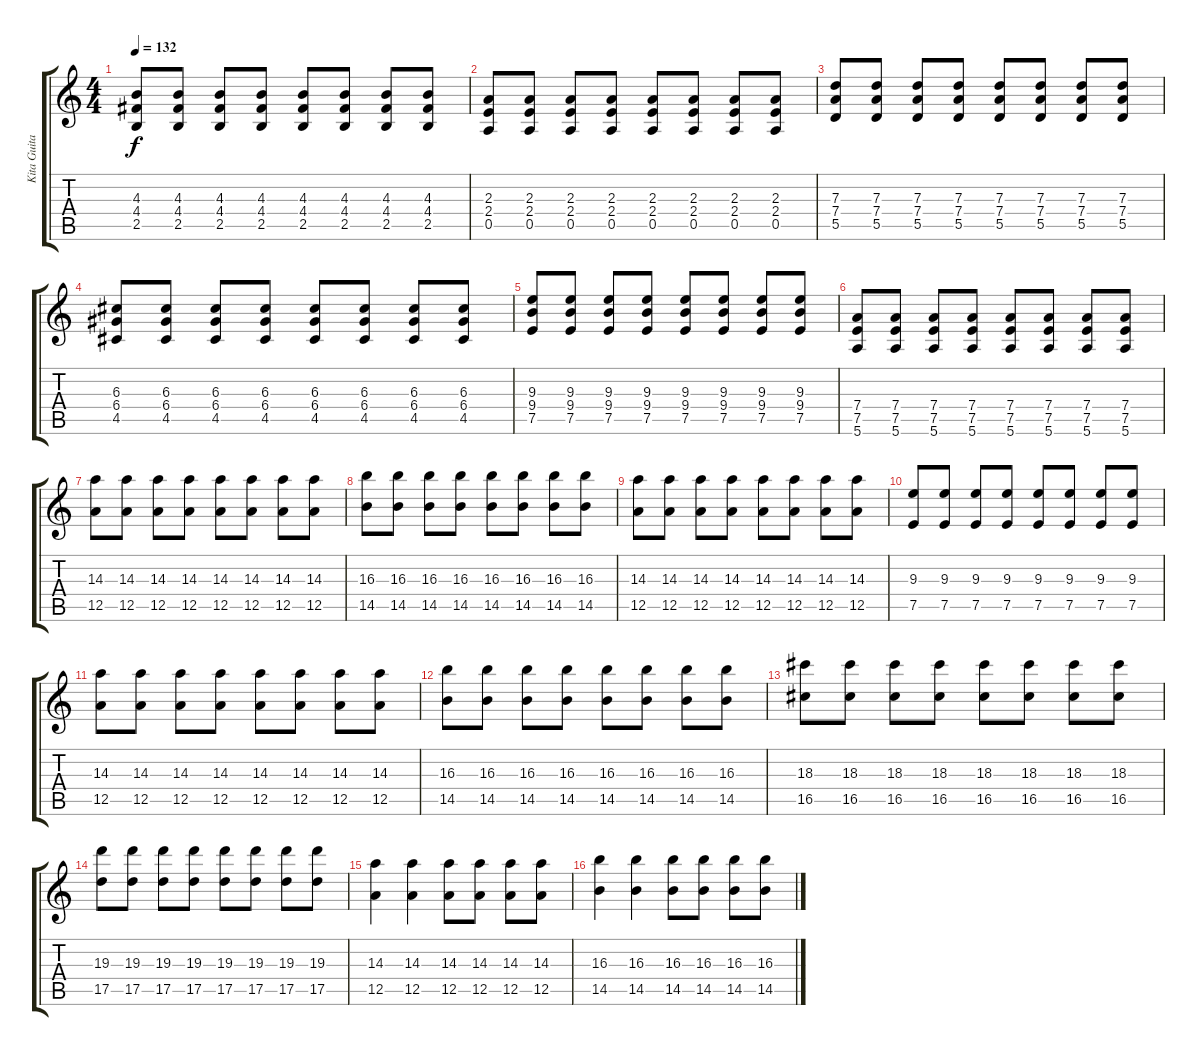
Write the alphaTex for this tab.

\track ("Kita Guitar" "Kita Guita") {instrument distortionguitar}
\staff {score tabs}
\tuning (E4 B3 G3 D3 A2 E2) {hide}
\ts (4 4)
\tempo 132
\clef g2
\ks c
(4.3 4.4 2.5).8{dy f} (4.3 4.4 2.5).8 (4.3 4.4 2.5).8 (4.3 4.4 2.5).8 (4.3 4.4 2.5).8 (4.3 4.4 2.5).8 (4.3 4.4 2.5).8 (4.3 4.4 2.5).8 |
(2.3 2.4 0.5).8 (2.3 2.4 0.5).8 (2.3 2.4 0.5).8 (2.3 2.4 0.5).8 (2.3 2.4 0.5).8 (2.3 2.4 0.5).8 (2.3 2.4 0.5).8 (2.3 2.4 0.5).8 |
(7.3 7.4 5.5).8 (7.3 7.4 5.5).8 (7.3 7.4 5.5).8 (7.3 7.4 5.5).8 (7.3 7.4 5.5).8 (7.3 7.4 5.5).8 (7.3 7.4 5.5).8 (7.3 7.4 5.5).8 |
(6.3 6.4 4.5).8 (6.3 6.4 4.5).8 (6.3 6.4 4.5).8 (6.3 6.4 4.5).8 (6.3 6.4 4.5).8 (6.3 6.4 4.5).8 (6.3 6.4 4.5).8 (6.3 6.4 4.5).8 |
(9.3 9.4 7.5).8 (9.3 9.4 7.5).8 (9.3 9.4 7.5).8 (9.3 9.4 7.5).8 (9.3 9.4 7.5).8 (9.3 9.4 7.5).8 (9.3 9.4 7.5).8 (9.3 9.4 7.5).8 |
(7.4 7.5 5.6).8 (7.4 7.5 5.6).8 (7.4 7.5 5.6).8 (7.4 7.5 5.6).8 (7.4 7.5 5.6).8 (7.4 7.5 5.6).8 (7.4 7.5 5.6).8 (7.4 7.5 5.6).8 |
(14.3 12.5).8 (14.3 12.5).8 (14.3 12.5).8 (14.3 12.5).8 (14.3 12.5).8 (14.3 12.5).8 (14.3 12.5).8 (14.3 12.5).8 |
(16.3 14.5).8 (16.3 14.5).8 (16.3 14.5).8 (16.3 14.5).8 (16.3 14.5).8 (16.3 14.5).8 (16.3 14.5).8 (16.3 14.5).8 |
(14.3 12.5).8 (14.3 12.5).8 (14.3 12.5).8 (14.3 12.5).8 (14.3 12.5).8 (14.3 12.5).8 (14.3 12.5).8 (14.3 12.5).8 |
(9.3 7.5).8 (9.3 7.5).8 (9.3 7.5).8 (9.3 7.5).8 (9.3 7.5).8 (9.3 7.5).8 (9.3 7.5).8 (9.3 7.5).8 |
(14.3 12.5).8 (14.3 12.5).8 (14.3 12.5).8 (14.3 12.5).8 (14.3 12.5).8 (14.3 12.5).8 (14.3 12.5).8 (14.3 12.5).8 |
(16.3 14.5).8 (16.3 14.5).8 (16.3 14.5).8 (16.3 14.5).8 (16.3 14.5).8 (16.3 14.5).8 (16.3 14.5).8 (16.3 14.5).8 |
(18.3 16.5).8 (18.3 16.5).8 (18.3 16.5).8 (18.3 16.5).8 (18.3 16.5).8 (18.3 16.5).8 (18.3 16.5).8 (18.3 16.5).8 |
(19.3 17.5).8 (19.3 17.5).8 (19.3 17.5).8 (19.3 17.5).8 (19.3 17.5).8 (19.3 17.5).8 (19.3 17.5).8 (19.3 17.5).8 |
(14.3 12.5).4 (14.3 12.5).4 (14.3 12.5).8 (14.3 12.5).8 (14.3 12.5).8 (14.3 12.5).8 |
(16.3 14.5).4 (16.3 14.5).4 (16.3 14.5).8 (16.3 14.5).8 (16.3 14.5).8 (16.3 14.5).8
